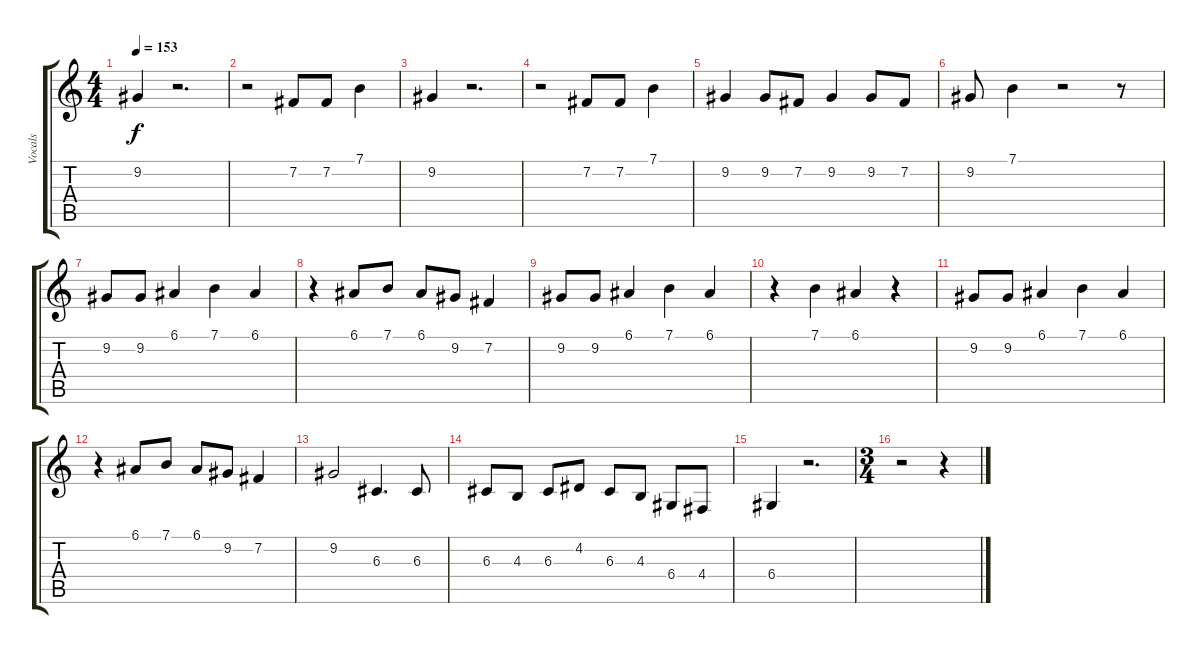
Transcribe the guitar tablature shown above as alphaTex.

\track ("Vocals" "Vocals") {instrument flute}
\staff {score tabs}
\tuning (E4 B3 G3 D3 A2 E2) {hide}
\ts (4 4)
\tempo 153
\clef g2
\ks c
9.2.4{dy f} r.2{d} |
r.2 7.2.8 7.2.8 7.1.4 |
9.2.4 r.2{d} |
r.2 7.2.8 7.2.8 7.1.4 |
9.2.4 9.2.8 7.2.8 9.2.4 9.2.8 7.2.8 |
9.2.8 7.1.4 r.2 r.8 |
9.2.8 9.2.8 6.1.4 7.1.4 6.1.4 |
r.4 6.1.8 7.1.8 6.1.8 9.2.8 7.2.4 |
9.2.8 9.2.8 6.1.4 7.1.4 6.1.4 |
r.4 7.1.4 6.1.4 r.4 |
9.2.8 9.2.8 6.1.4 7.1.4 6.1.4 |
r.4 6.1.8 7.1.8 6.1.8 9.2.8 7.2.4 |
9.2.2 6.3.4{d} 6.3.8 |
6.3.8 4.3.8 6.3.8 4.2.8 6.3.8 4.3.8 6.4.8 4.4.8 |
6.4.4 r.2{d} |
\ts (3 4)
r.2 r.4
